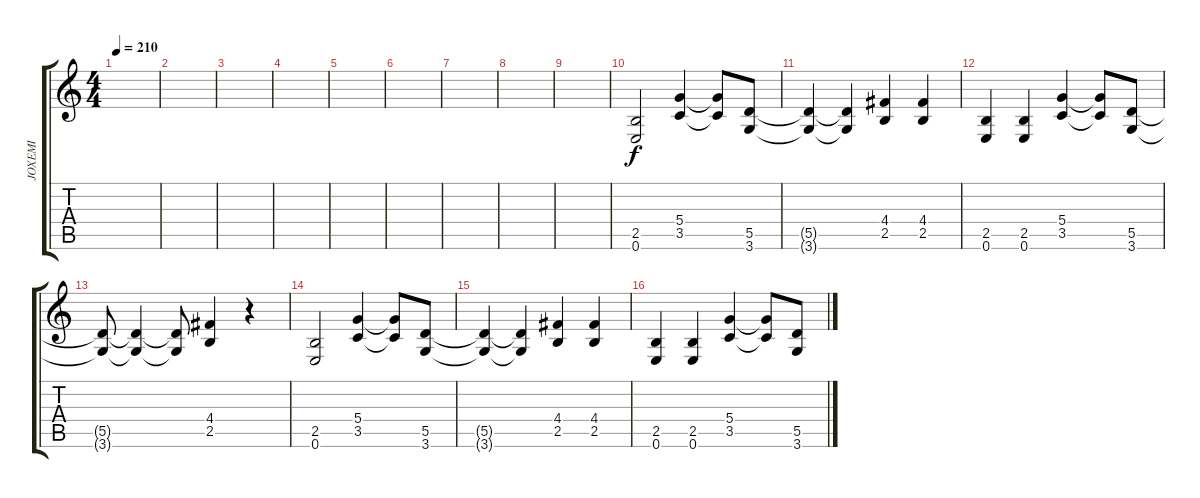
\track ("JOXEMI" "JOXEMI") {instrument distortionguitar}
\staff {score tabs}
\tuning (E4 B3 G3 D3 A2 E2) {hide}
\ts (4 4)
\tempo 210
\clef g2
\ks c
|
|
|
|
|
|
|
|
|
(2.5 0.6).2{instrument distortionguitar} (5.4 3.5).4 (5.4{t} 3.5{t}).8 (5.5 3.6).8 |
(5.5{t} 3.6{t}).4 (5.5{t} 3.6{t}).4 (4.4 2.5).4 (4.4 2.5).4 |
(2.5 0.6).4 (2.5 0.6).4 (5.4 3.5).4 (5.4{t} 3.5{t}).8 (5.5 3.6).8 |
(5.5{t} 3.6{t}).8 (5.5{t} 3.6{t}).4 (5.5{t} 3.6{t}).8 (4.4 2.5).4 r.4 |
(2.5 0.6).2 (5.4 3.5).4 (5.4{t} 3.5{t}).8 (5.5 3.6).8 |
(5.5{t} 3.6{t}).4 (5.5{t} 3.6{t}).4 (4.4 2.5).4 (4.4 2.5).4 |
(2.5 0.6).4 (2.5 0.6).4 (5.4 3.5).4 (5.4{t} 3.5{t}).8 (5.5 3.6).8
